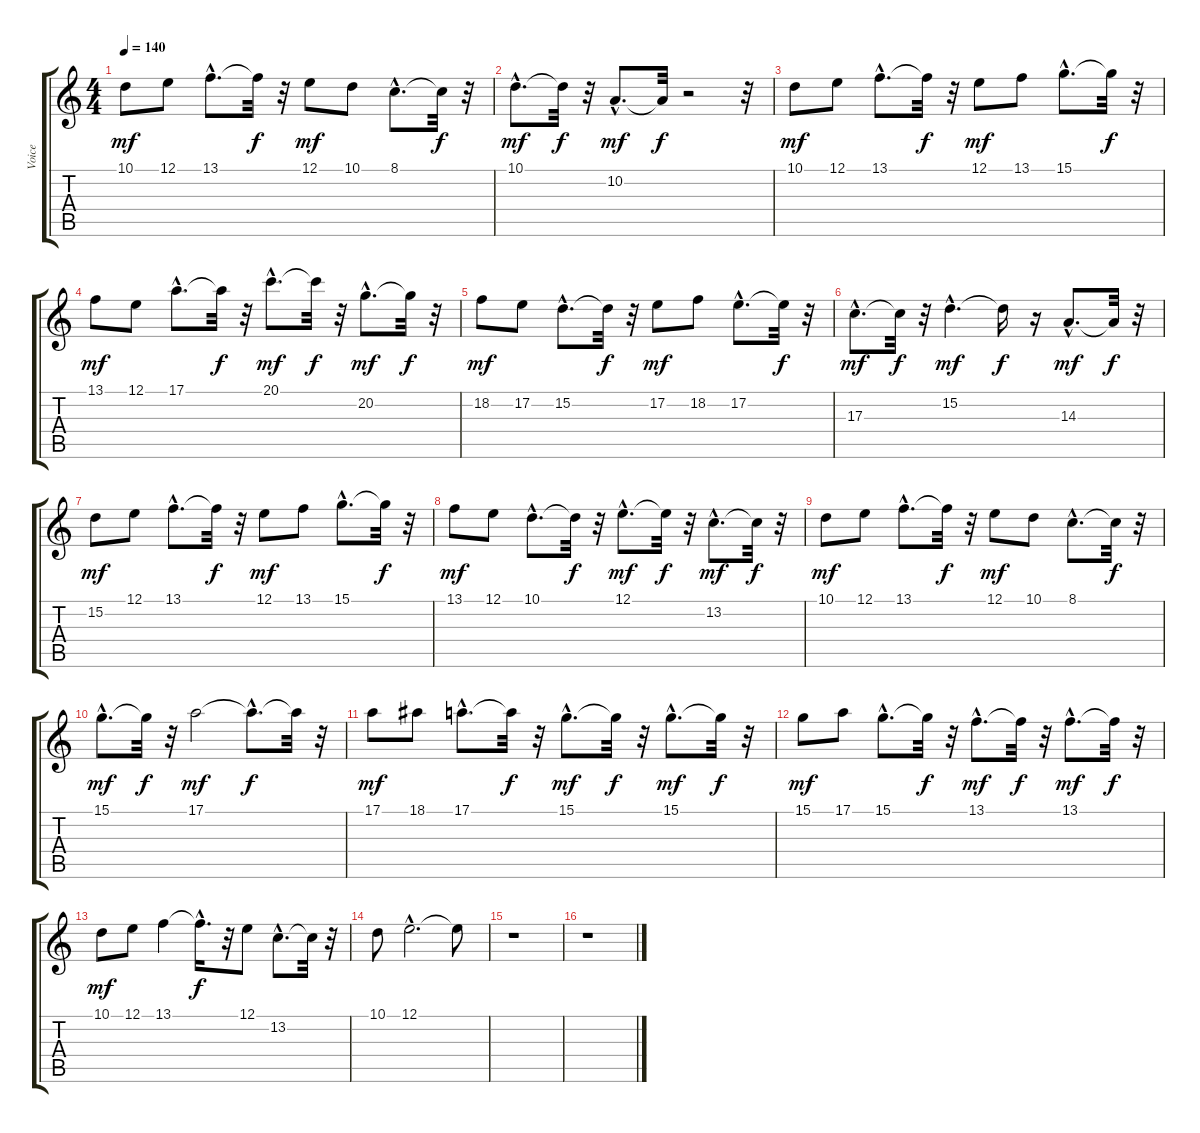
\track ("Voice" "Voice") {instrument lead4chiff}
\staff {score tabs}
\tuning (E4 B3 G3 D3 A2 E2) {hide}
\ts (4 4)
\tempo 140
\clef g2
\ks c
10.1.8{dy mf} 12.1.8 13.1{hac}.8{d} 13.1{t}.32{dy f} r.32 12.1.8{dy mf} 10.1.8 8.1{hac}.8{d} 8.1{t}.32{dy f} r.32 |
10.1{hac}.8{d dy mf} 10.1{t}.32{dy f} r.32 10.2{hac}.8{d dy mf} 10.2{t}.32{dy f} r.2 r.32 |
10.1.8{dy mf} 12.1.8 13.1{hac}.8{d} 13.1{t}.32{dy f} r.32 12.1.8{dy mf} 13.1.8 15.1{hac}.8{d} 15.1{t}.32{dy f} r.32 |
13.1.8{dy mf} 12.1.8 17.1{hac}.8{d} 17.1{t}.32{dy f} r.32 20.1{hac}.8{d dy mf} 20.1{t}.32{dy f} r.32 20.2{hac}.8{d dy mf} 20.2{t}.32{dy f} r.32 |
18.2.8{dy mf} 17.2.8 15.2{hac}.8{d} 15.2{t}.32{dy f} r.32 17.2.8{dy mf} 18.2.8 17.2{hac}.8{d} 17.2{t}.32{dy f} r.32 |
17.3{hac}.8{d dy mf} 17.3{t}.32{dy f} r.32 15.2{hac}.4{d dy mf} 15.2{t}.16{dy f} r.16 14.3{hac}.8{d dy mf} 14.3{t}.32{dy f} r.32 |
15.2.8{dy mf} 12.1.8 13.1{hac}.8{d} 13.1{t}.32{dy f} r.32 12.1.8{dy mf} 13.1.8 15.1{hac}.8{d} 15.1{t}.32{dy f} r.32 |
13.1.8{dy mf} 12.1.8 10.1{hac}.8{d} 10.1{t}.32{dy f} r.32 12.1{hac}.8{d dy mf} 12.1{t}.32{dy f} r.32 13.2{hac}.8{d dy mf} 13.2{t}.32{dy f} r.32 |
10.1.8{dy mf} 12.1.8 13.1{hac}.8{d} 13.1{t}.32{dy f} r.32 12.1.8{dy mf} 10.1.8 8.1{hac}.8{d} 8.1{t}.32{dy f} r.32 |
15.1{hac}.8{d dy mf} 15.1{t}.32{dy f} r.32 17.1.2{dy mf} 17.1{hac t}.8{d dy f} 17.1{t}.32 r.32 |
17.1.8{dy mf} 18.1.8 17.1{hac}.8{d} 17.1{t}.32{dy f} r.32 15.1{hac}.8{d dy mf} 15.1{t}.32{dy f} r.32 15.1{hac}.8{d dy mf} 15.1{t}.32{dy f} r.32 |
15.1.8{dy mf} 17.1.8 15.1{hac}.8{d} 15.1{t}.32{dy f} r.32 13.1{hac}.8{d dy mf} 13.1{t}.32{dy f} r.32 13.1{hac}.8{d dy mf} 13.1{t}.32{dy f} r.32 |
10.1.8{dy mf} 12.1.8 13.1.4 13.1{hac t}.16{d dy f} r.32 12.1.8 13.2{hac}.8{d} 13.2{t}.32 r.32 |
10.1.8 12.1{hac}.2{d} 12.1{t}.8 |
r.1 |
r.1
